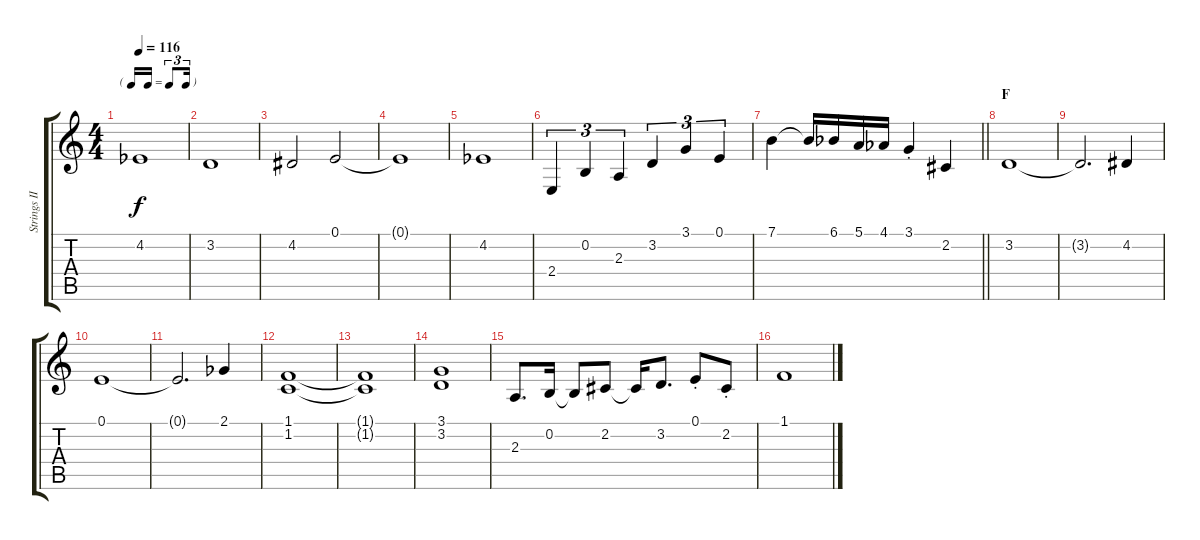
\track ("Strings II" "Strings II") {instrument stringensemble1}
\staff {score tabs}
\tuning (E4 B3 G3 D3 A2 E2) {hide}
\ts (4 4)
\tf triplet16th
\tempo 116
\clef g2
\ks c
4.2{acc b}.1{dy f} |
3.2.1 |
4.2.2 0.1.2 |
0.1{t}.1 |
4.2{acc b}.1 |
2.4.4{tu (3 2)} 0.2.4{tu (3 2)} 2.3.4{tu (3 2)} 3.2.4{tu (3 2)} 3.1.4{tu (3 2)} 0.1.4{tu (3 2)} |
\barLineRight lightlight
7.1.4 7.1{t}.16 6.1{acc b}.16 5.1.16 4.1{acc b}.16 3.1{st}.4 2.2.4 |
\section ("" "F")
3.2.1 |
3.2{t}.2{d} 4.2.4 |
0.1.1 |
0.1{t}.2{d} 2.1{acc b}.4 |
(1.1 1.2).1 |
(1.1{t} 1.2{t}).1 |
(3.1 3.2).1 |
2.3.8{d} 0.2.16 0.2{t}.8 2.2.8 2.2{t}.16 3.2.8{d} 0.1{st}.8 2.2{st}.8 |
1.1.1
